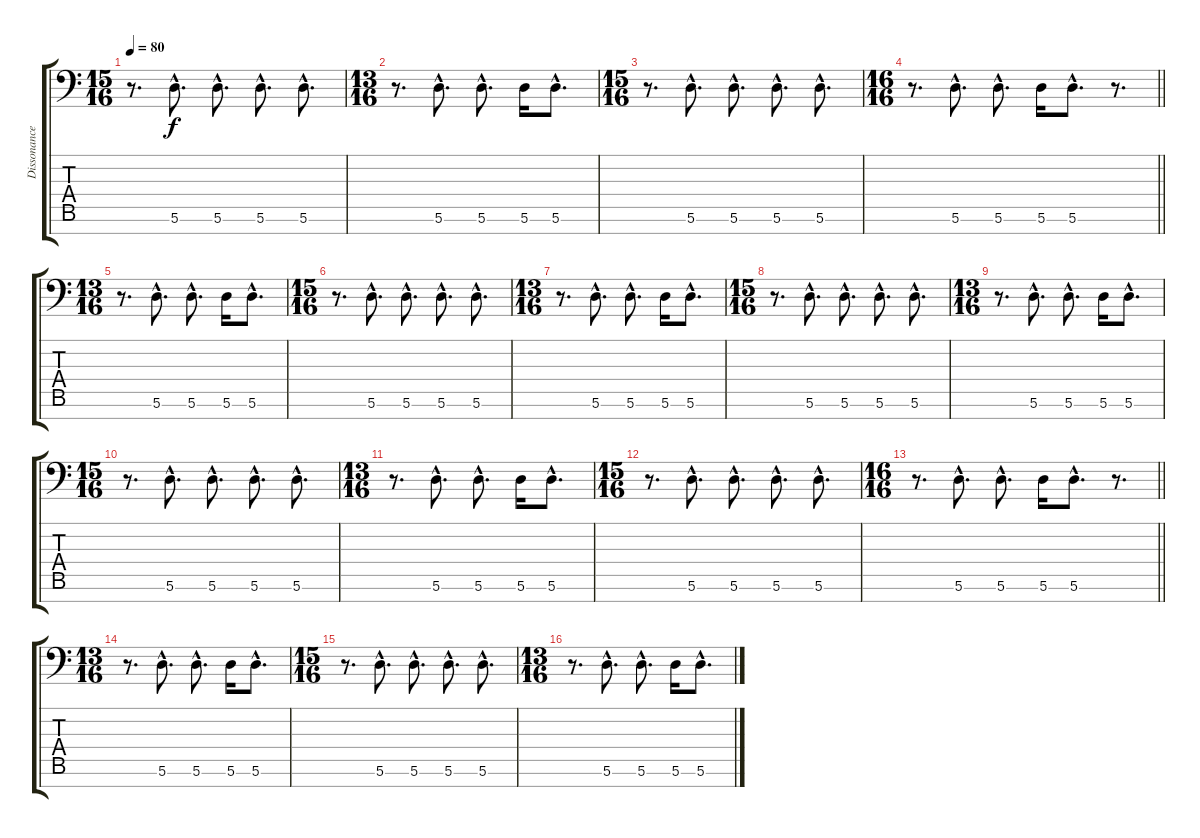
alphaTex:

\track ("Dissonance - 8-String Drop-D" "Dissonance") {instrument distortionguitar}
\staff {score tabs}
\tuning (A3 F3 C3 G2 D2 A1 D1) {hide}
\ts (15 16)
\tempo 80
\clef f4
\ks c
r.8{d dy f} 5.6{hac}.8{d} 5.6{hac}.8{d} 5.6{hac}.8{d} 5.6{hac}.8{d} |
\ts (13 16)
r.8{d} 5.6{hac}.8{d} 5.6{hac}.8{d} 5.6.16 5.6{hac}.8{d} |
\ts (15 16)
r.8{d} 5.6{hac}.8{d} 5.6{hac}.8{d} 5.6{hac}.8{d} 5.6{hac}.8{d} |
\ts (16 16)
\barLineRight lightlight
r.8{d} 5.6{hac}.8{d} 5.6{hac}.8{d} 5.6.16 5.6{hac}.8{d} r.8{d} |
\ts (13 16)
\section ("" "")
r.8{d} 5.6{hac}.8{d} 5.6{hac}.8{d} 5.6.16 5.6{hac}.8{d} |
\ts (15 16)
r.8{d} 5.6{hac}.8{d} 5.6{hac}.8{d} 5.6{hac}.8{d} 5.6{hac}.8{d} |
\ts (13 16)
r.8{d} 5.6{hac}.8{d} 5.6{hac}.8{d} 5.6.16 5.6{hac}.8{d} |
\ts (15 16)
r.8{d} 5.6{hac}.8{d} 5.6{hac}.8{d} 5.6{hac}.8{d} 5.6{hac}.8{d} |
\ts (13 16)
r.8{d} 5.6{hac}.8{d} 5.6{hac}.8{d} 5.6.16 5.6{hac}.8{d} |
\ts (15 16)
r.8{d} 5.6{hac}.8{d} 5.6{hac}.8{d} 5.6{hac}.8{d} 5.6{hac}.8{d} |
\ts (13 16)
r.8{d} 5.6{hac}.8{d} 5.6{hac}.8{d} 5.6.16 5.6{hac}.8{d} |
\ts (15 16)
r.8{d} 5.6{hac}.8{d} 5.6{hac}.8{d} 5.6{hac}.8{d} 5.6{hac}.8{d} |
\ts (16 16)
\barLineRight lightlight
r.8{d} 5.6{hac}.8{d} 5.6{hac}.8{d} 5.6.16 5.6{hac}.8{d} r.8{d} |
\ts (13 16)
\section ("" "")
r.8{d} 5.6{hac}.8{d} 5.6{hac}.8{d} 5.6.16 5.6{hac}.8{d} |
\ts (15 16)
r.8{d} 5.6{hac}.8{d} 5.6{hac}.8{d} 5.6{hac}.8{d} 5.6{hac}.8{d} |
\ts (13 16)
r.8{d} 5.6{hac}.8{d} 5.6{hac}.8{d} 5.6.16 5.6{hac}.8{d}
